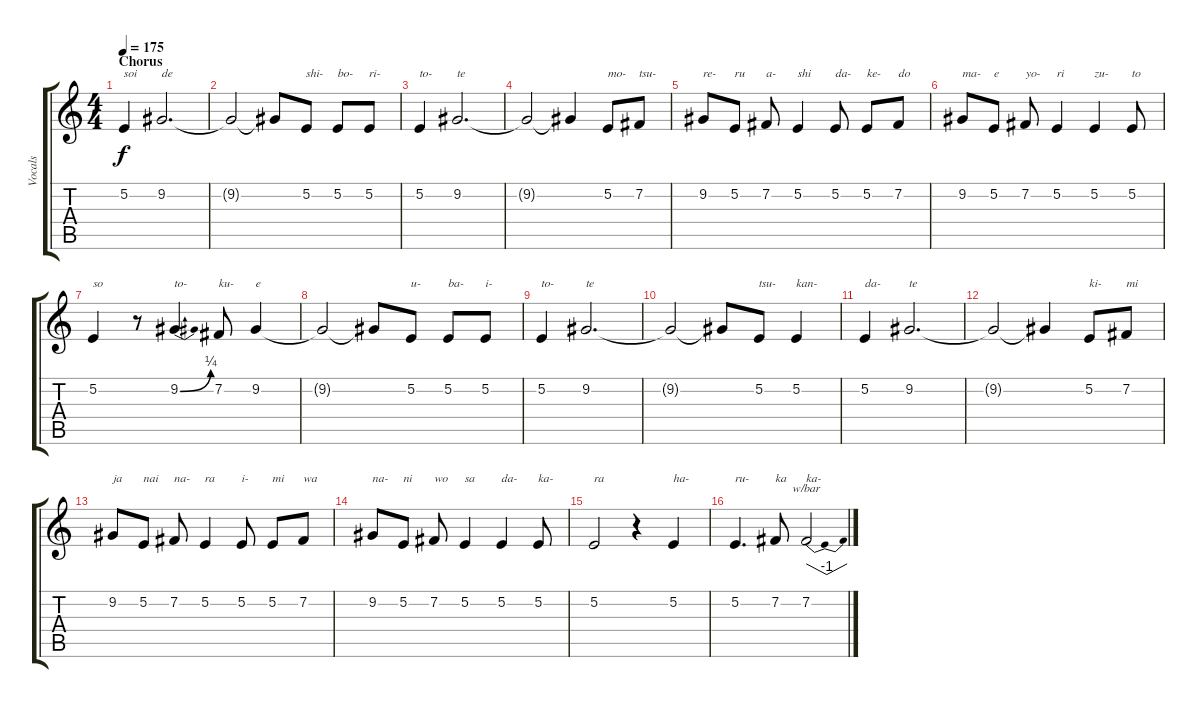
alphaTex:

\track ("Vocals" "Vocals") {instrument synthvoice}
\staff {score tabs}
\tuning (E4 B3 G3 D3 A2 E2) {hide}
\ts (4 4)
\section ("" "Chorus")
\tempo 175
\clef g2
\ks c
5.2.4{txt "soi" dy f} 9.2.2{d txt "de"} |
9.2{t}.2 9.2{t}.8 5.2.8{txt "shi-"} 5.2.8{txt "bo-"} 5.2.8{txt "ri-"} |
5.2.4{txt "to-"} 9.2.2{d txt "te"} |
9.2{t}.2 9.2{t}.4 5.2.8{txt "mo-"} 7.2.8{txt "tsu-"} |
9.2.8{txt "re-"} 5.2.8{txt "ru"} 7.2.8{txt "a-"} 5.2.4{txt "shi"} 5.2.8{txt "da-"} 5.2.8{txt "ke-"} 7.2.8{txt "do"} |
9.2.8{txt "ma-"} 5.2.8{txt "e"} 7.2.8{txt "yo-"} 5.2.4{txt "ri"} 5.2.4{txt "zu-"} 5.2.8{txt "to"} |
5.2.4{txt "so"} r.8 9.2{be (bend 0 0 60 1)}.4{txt "to-"} 7.2.8{txt "ku-"} 9.2.4{txt "e"} |
9.2{t}.2 9.2{t}.8 5.2.8{txt "u-"} 5.2.8{txt "ba-"} 5.2.8{txt "i-"} |
5.2.4{txt "to-"} 9.2.2{d txt "te"} |
9.2{t}.2 9.2{t}.8 5.2.8{txt "tsu-"} 5.2.4{txt "kan-"} |
5.2.4{txt "da-"} 9.2.2{d txt "te"} |
9.2{t}.2 9.2{t}.4 5.2.8{txt "ki-"} 7.2.8{txt "mi"} |
9.2.8{txt "ja"} 5.2.8{txt "nai"} 7.2.8{txt "na-"} 5.2.4{txt "ra"} 5.2.8{txt "i-"} 5.2.8{txt "mi"} 7.2.8{txt "wa"} |
9.2.8{txt "na-"} 5.2.8{txt "ni"} 7.2.8{txt "wo"} 5.2.4{txt "sa"} 5.2.4{txt "da-"} 5.2.8{txt "ka-"} |
5.2.2{txt "ra"} r.4 5.2.4{txt "ha-"} |
5.2.4{d txt "ru-"} 7.2.8{txt "ka"} 7.2.2{tbe (dip default 0 0 30 -4 60 0) txt "ka-"}
